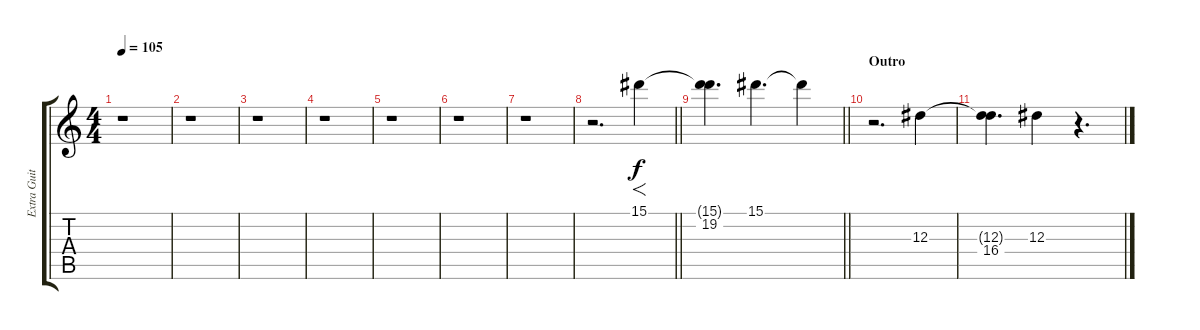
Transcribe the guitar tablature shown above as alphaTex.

\track ("Extra Guitar" "Extra Guit") {instrument distortionguitar}
\staff {score tabs}
\tuning (C4 G3 Eb3 Bb2 F2 C2) {hide}
\ts (4 4)
\tempo 105
\clef g2
\ks c
r.1{dy f} |
r.1 |
r.1 |
r.1 |
r.1 |
r.1 |
r.1 |
\barLineRight lightlight
r.2{d} 15.1.4{f} |
\barLineRight lightlight
(15.1{t} 19.2).4{d} 15.1.4{d} 15.1{t}.4 |
\section ("" "Outro")
r.2{d} 12.3.4 |
(12.3{t} 16.4).4{d} 12.3.4 r.4{d}
